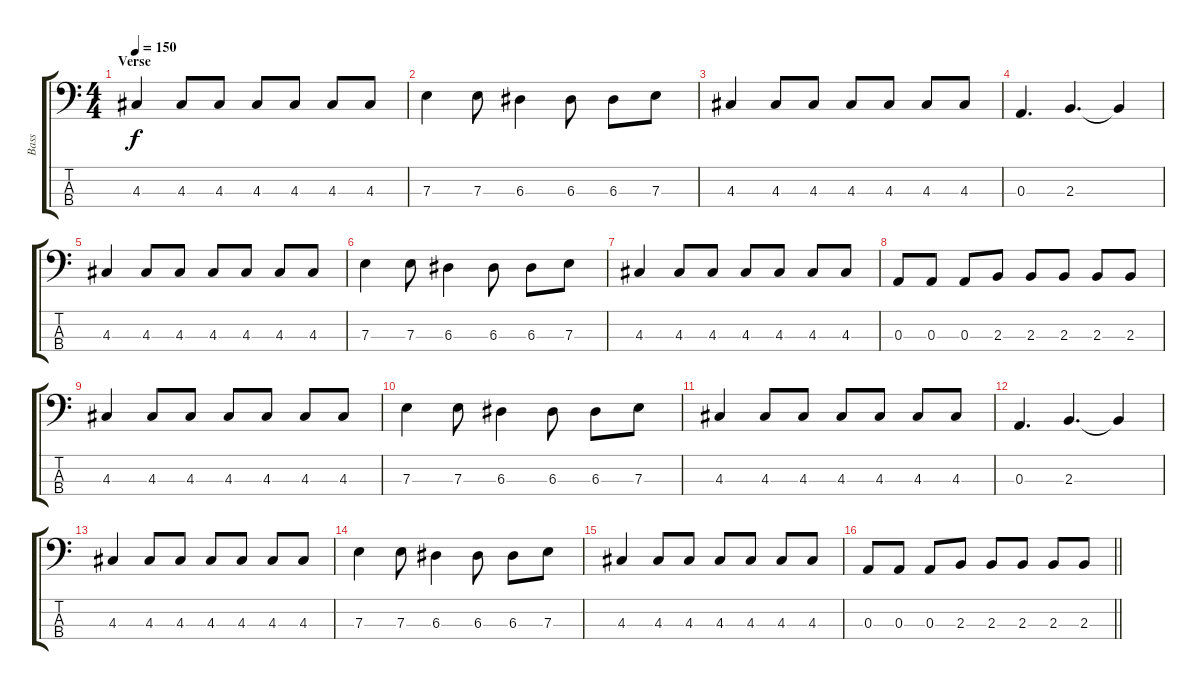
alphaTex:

\track ("Bass" "Bass") {instrument electricbassfinger}
\staff {score tabs}
\tuning (G2 D2 A1 E1) {hide}
\ts (4 4)
\section ("" "Verse")
\tempo 150
\clef f4
\ks c
4.3.4{dy f} 4.3.8 4.3.8 4.3.8 4.3.8 4.3.8 4.3.8 |
7.3.4 7.3.8 6.3.4 6.3.8 6.3.8 7.3.8 |
4.3.4 4.3.8 4.3.8 4.3.8 4.3.8 4.3.8 4.3.8 |
0.3.4{d} 2.3.4{d} 2.3{t}.4 |
4.3.4 4.3.8 4.3.8 4.3.8 4.3.8 4.3.8 4.3.8 |
7.3.4 7.3.8 6.3.4 6.3.8 6.3.8 7.3.8 |
4.3.4 4.3.8 4.3.8 4.3.8 4.3.8 4.3.8 4.3.8 |
0.3.8 0.3.8 0.3.8 2.3.8 2.3.8 2.3.8 2.3.8 2.3.8 |
4.3.4 4.3.8 4.3.8 4.3.8 4.3.8 4.3.8 4.3.8 |
7.3.4 7.3.8 6.3.4 6.3.8 6.3.8 7.3.8 |
4.3.4 4.3.8 4.3.8 4.3.8 4.3.8 4.3.8 4.3.8 |
0.3.4{d} 2.3.4{d} 2.3{t}.4 |
4.3.4 4.3.8 4.3.8 4.3.8 4.3.8 4.3.8 4.3.8 |
7.3.4 7.3.8 6.3.4 6.3.8 6.3.8 7.3.8 |
4.3.4 4.3.8 4.3.8 4.3.8 4.3.8 4.3.8 4.3.8 |
\barLineRight lightlight
0.3.8 0.3.8 0.3.8 2.3.8 2.3.8 2.3.8 2.3.8 2.3.8
